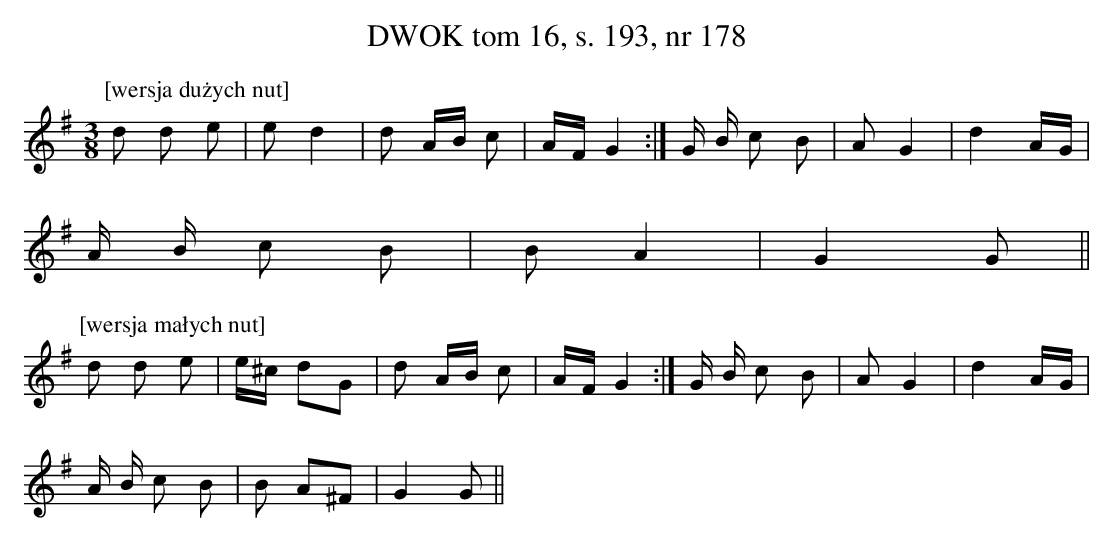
X:1
T: DWOK tom 16, s. 193, nr 178
L: 1/16
M: 3/8
K: G
P: [wersja dużych nut]
d2 d2 e2 | e2 d4 | d2 AB c2 | AF G4 :| G B c2 B2 | A2 G4 | d4 AG |
A B c2 B2 | B2 A4 | G4 G2 ||
P: [wersja małych nut]
d2 d2 e2 | e^c d2G2 | d2 AB c2 | AF G4:| G B c2 B2 | A2 G4 | d4 AG |
A B c2 B2 | B2 A2^F2 | G4 G2 ||
